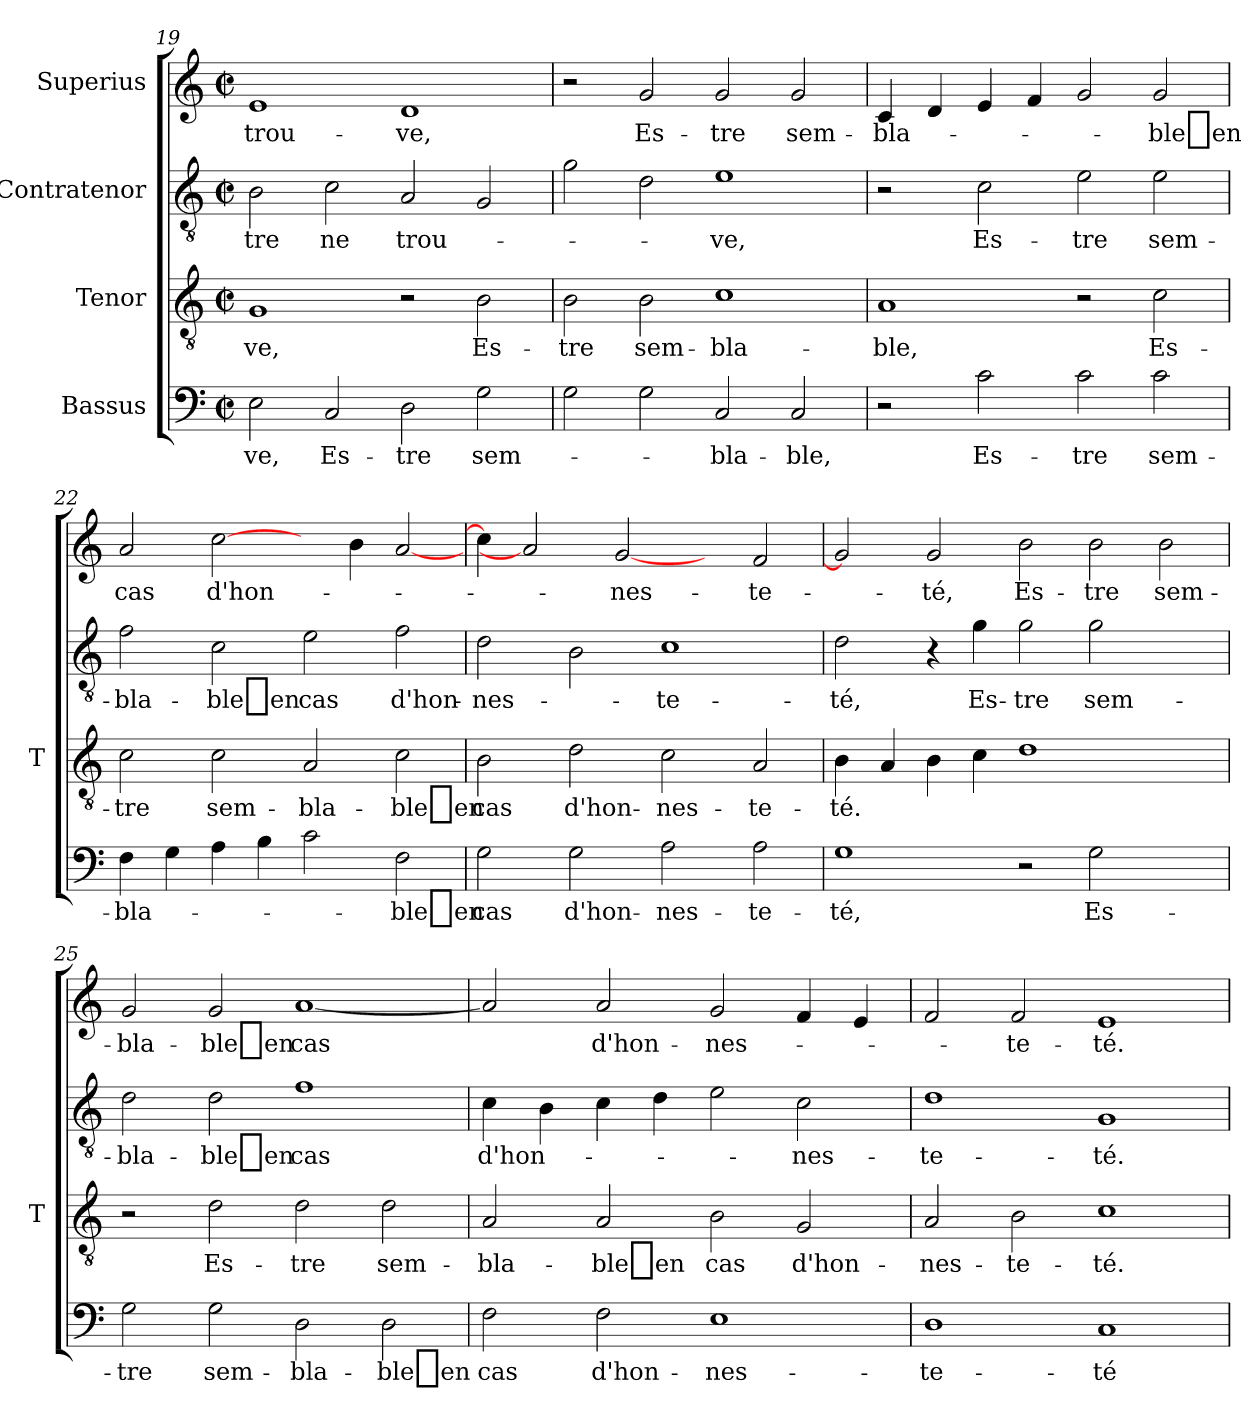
**kern	**text	**kern	**text	**kern	**text	**kern	**text
*part4	*part4	*part3	*part3	*part2	*part2	*part1	*part1
*staff4	*staff4	*staff3	*staff3	*staff2	*staff2	*staff1	*staff1
*I"Bassus	*	*I"Tenor	*	*I"Contratenor	*	*I"Superius	*
*	*	*I'T	*	*	*	*	*
*clefF4	*	*clefGv2	*	*clefGv2	*	*clefG2	*
*k[]	*	*k[]	*	*k[]	*	*k[]	*
*C:	*	*C:	*	*C:	*	*C:	*
*M2/2	*	*M2/2	*	*M2/2	*	*M2/2	*
*met(c|)	*	*met(c|)	*	*met(c|)	*	*met(c|)	*
=19	=19	=19	=19	=19	=19	=19	=19
2E	-ve,	1G	-ve,	2B	-tre	1e	trou-
2C	Es-	.	.	2c	-ne	.	.
2D	-tre	2r	.	2A	trou-	1d	-ve,
2G	sem-	2B	Es-	2G	.	.	.
=20	=20	=20	=20	=20	=20	=20	=20
2G	.	2B	-tre	2g	.	2r	.
2G	.	2B	sem-	2d	.	2g	Es-
2C	bla-	1c	bla-	1e	-ve,	2g	-tre
2C	-ble,	.	.	.	.	2g	sem-
=21	=21	=21	=21	=21	=21	=21	=21
2r	.	1A	-ble,	2r	.	4c	bla-
.	.	.	.	.	.	4d	.
2c	Es-	.	.	2c	Es-	4e	.
.	.	.	.	.	.	4f	.
2c	-tre	2r	.	2e	-tre	2g	.
2c	sem-	2c	Es-	2e	sem-	2g	-ble_en
=22	=22	=22	=22	=22	=22	=22	=22
4F	bla-	2c	-tre	2f	bla-	2a	-cas
4G	.	.	.	.	.	.	.
4A	.	2c	sem-	2c	-ble_en	[2cc	d'hon-
4B	.	.	.	.	.	.	.
2c	.	2A	bla-	2e	-cas	4ryy	.
.	.	.	.	.	.	4b	.
2F	-ble_en	2c	-ble_en	2f	d'hon-	[2a	.
!!LO:PB:g=z
=23	=23	=23	=23	=23	=23	=23	=23
2G	-cas	2B	-cas	2d	nes-	4cc]	.
.	.	.	.	.	.	2a]	.
2G	d'hon-	2d	d'hon-	2B	.	.	.
.	.	.	.	.	.	[2g	nes-
2A	nes-	2c	nes-	1c	te-	.	.
.	.	.	.	.	.	4ryy	.
2A	te-	2A	te-	.	.	2f	te-
=24	=24	=24	=24	=24	=24	=24	=24
1G	-té,	4B	-té.	2d	-té,	2g]	.
.	.	4A	.	.	.	.	.
.	.	4B	.	4r	.	2g	-té,
.	.	4c	.	4g	Es-	.	.
2r	.	1d	.	2g	-tre	2b	Es-
2G	Es-	.	.	2g	sem-	2b	-tre
2ryy	.	2ryy	.	2ryy	.	2b	sem-
=25	=25	=25	=25	=25	=25	=25	=25
2G	-tre	2r	.	2d	bla-	2g	bla-
2G	sem-	2d	Es-	2d	-ble_en	2g	-ble_en
2D	bla-	2d	-tre	1f	-cas	[1a	-cas
2D	-ble_en	2d	sem-	.	.	.	.
=26	=26	=26	=26	=26	=26	=26	=26
2F	-cas	2A	bla-	4c	d'hon-	2a]	.
.	.	.	.	4B	.	.	.
2F	d'hon-	2A	-ble_en	4c	.	2a	d'hon-
.	.	.	.	4d	.	.	.
1E	nes-	2B	-cas	2e	.	2g	nes-
.	.	2G	d'hon-	2c	nes-	4f	.
.	.	.	.	.	.	4e	.
=27	=27	=27	=27	=27	=27	=27	=27
1D	te-	2A	nes-	1d	te-	2f	.
.	.	2B	te-	.	.	2f	te-
1C	-té	1c	-té.	1G	-té.	1e	-té.
=	=	=	=	=	=	=	=
*-	*-	*-	*-	*-	*-	*-	*-
